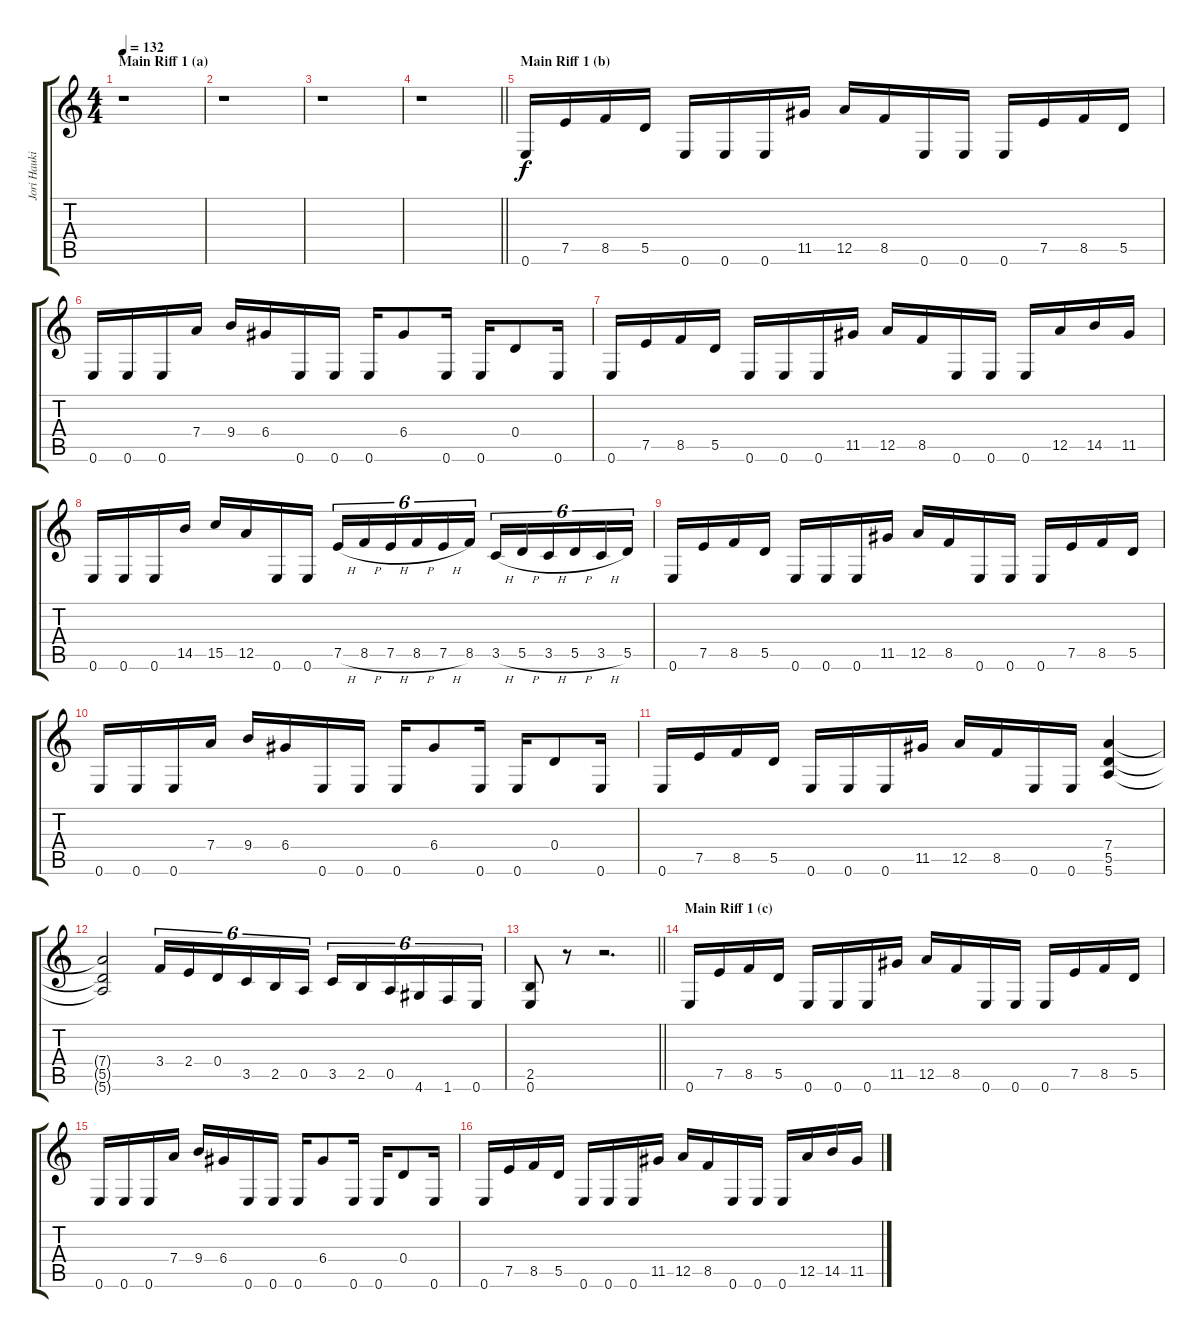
\track ("Jori Haukio (guitar)" "Jori Hauki") {instrument distortionguitar}
\staff {score tabs}
\tuning (E4 B3 G3 D3 A2 E2) {hide}
\ts (4 4)
\section ("" "Main Riff 1 (a)")
\tempo 132
\clef g2
\ks c
r.1{dy f instrument distortionguitar} |
r.1 |
r.1 |
\barLineRight lightlight
r.1 |
\section ("" "Main Riff 1 (b)")
0.6.16 7.5.16 8.5.16 5.5.16 0.6.16 0.6.16 0.6.16 11.5.16 12.5.16 8.5.16 0.6.16 0.6.16 0.6.16 7.5.16 8.5.16 5.5.16 |
0.6.16 0.6.16 0.6.16 7.4.16 9.4.16 6.4.16 0.6.16 0.6.16 0.6.16 6.4.8 0.6.16 0.6.16 0.4.8 0.6.16 |
0.6.16 7.5.16 8.5.16 5.5.16 0.6.16 0.6.16 0.6.16 11.5.16 12.5.16 8.5.16 0.6.16 0.6.16 0.6.16 12.5.16 14.5.16 11.5.16 |
0.6.16 0.6.16 0.6.16 14.5.16 15.5.16 12.5.16 0.6.16 0.6.16 7.5{h}.16{tu (6 4)} 8.5{h}.16{tu (6 4)} 7.5{h}.16{tu (6 4)} 8.5{h}.16{tu (6 4)} 7.5{h}.16{tu (6 4)} 8.5.16{tu (6 4)} 3.5{h}.16{tu (6 4)} 5.5{h}.16{tu (6 4)} 3.5{h}.16{tu (6 4)} 5.5{h}.16{tu (6 4)} 3.5{h}.16{tu (6 4)} 5.5.16{tu (6 4)} |
0.6.16 7.5.16 8.5.16 5.5.16 0.6.16 0.6.16 0.6.16 11.5.16 12.5.16 8.5.16 0.6.16 0.6.16 0.6.16 7.5.16 8.5.16 5.5.16 |
0.6.16 0.6.16 0.6.16 7.4.16 9.4.16 6.4.16 0.6.16 0.6.16 0.6.16 6.4.8 0.6.16 0.6.16 0.4.8 0.6.16 |
0.6.16 7.5.16 8.5.16 5.5.16 0.6.16 0.6.16 0.6.16 11.5.16 12.5.16 8.5.16 0.6.16 0.6.16 (7.4 5.5 5.6).4 |
(7.4{t} 5.5{t} 5.6{t}).2 3.4.16{tu (6 4)} 2.4.16{tu (6 4)} 0.4.16{tu (6 4)} 3.5.16{tu (6 4)} 2.5.16{tu (6 4)} 0.5.16{tu (6 4)} 3.5.16{tu (6 4)} 2.5.16{tu (6 4)} 0.5.16{tu (6 4)} 4.6.16{tu (6 4)} 1.6.16{tu (6 4)} 0.6.16{tu (6 4)} |
\barLineRight lightlight
(2.5 0.6).8 r.8 r.2{d} |
\section ("" "Main Riff 1 (c)")
0.6.16 7.5.16 8.5.16 5.5.16 0.6.16 0.6.16 0.6.16 11.5.16 12.5.16 8.5.16 0.6.16 0.6.16 0.6.16 7.5.16 8.5.16 5.5.16 |
0.6.16 0.6.16 0.6.16 7.4.16 9.4.16 6.4.16 0.6.16 0.6.16 0.6.16 6.4.8 0.6.16 0.6.16 0.4.8 0.6.16 |
0.6.16 7.5.16 8.5.16 5.5.16 0.6.16 0.6.16 0.6.16 11.5.16 12.5.16 8.5.16 0.6.16 0.6.16 0.6.16 12.5.16 14.5.16 11.5.16
